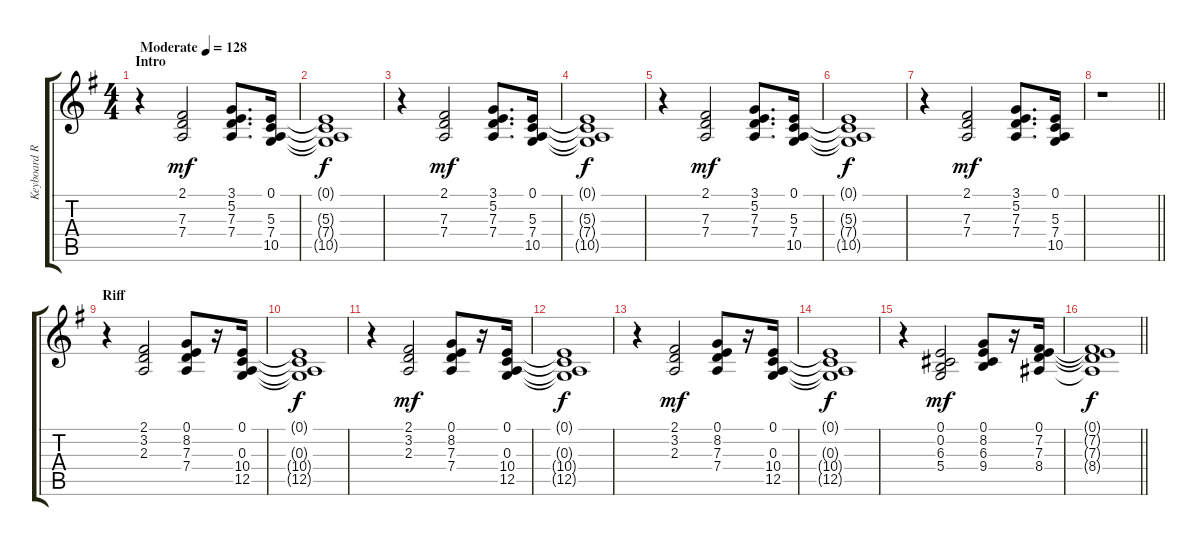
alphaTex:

\track ("Keyboard Rythm" "Keyboard R") {instrument pad3polysynth}
\staff {score tabs}
\tuning (E4 B3 G3 D3 A2 E2) {hide}
\ts (4 4)
\section ("" "Intro")
\tempo (128 "Moderate")
\clef g2
\ks eminor
r.4{dy mf instrument pad3polysynth} (2.1 7.3 7.4).2 (3.1 5.2 7.3 7.4).8{d} (0.1 5.3 7.4 10.5).16 |
(0.1{t} 5.3{t} 7.4{t} 10.5{t}).1{dy f} |
r.4 (2.1 7.3 7.4).2{dy mf} (3.1 5.2 7.3 7.4).8{d} (0.1 5.3 7.4 10.5).16 |
(0.1{t} 5.3{t} 7.4{t} 10.5{t}).1{dy f} |
r.4 (2.1 7.3 7.4).2{dy mf} (3.1 5.2 7.3 7.4).8{d} (0.1 5.3 7.4 10.5).16 |
(0.1{t} 5.3{t} 7.4{t} 10.5{t}).1{dy f} |
r.4 (2.1 7.3 7.4).2{dy mf} (3.1 5.2 7.3 7.4).8{d} (0.1 5.3 7.4 10.5).16 |
\barLineRight lightlight
r.1 |
\section ("" "Riff")
r.4{volume 12 instrument pad3polysynth} (2.1 3.2 2.3).2 (0.1 8.2 7.3 7.4).8 r.16 (0.1 0.3 10.4 12.5).16 |
(0.1{t} 0.3{t} 10.4{t} 12.5{t}).1{dy f} |
r.4 (2.1 3.2 2.3).2{dy mf} (0.1 8.2 7.3 7.4).8 r.16 (0.1 0.3 10.4 12.5).16 |
(0.1{t} 0.3{t} 10.4{t} 12.5{t}).1{dy f} |
r.4 (2.1 3.2 2.3).2{dy mf} (0.1 8.2 7.3 7.4).8 r.16 (0.1 0.3 10.4 12.5).16 |
(0.1{t} 0.3{t} 10.4{t} 12.5{t}).1{dy f} |
r.4 (0.1 0.2 6.3 5.4).2{dy mf} (0.1 8.2 6.3 9.4).8 r.16 (0.1 7.2 7.3 8.4).16 |
\barLineRight lightlight
(0.1{t} 7.2{t} 7.3{t} 8.4{t}).1{dy f}
